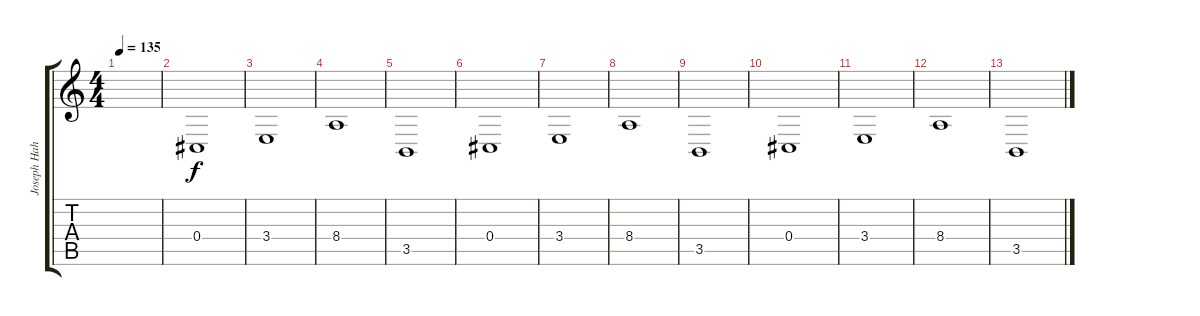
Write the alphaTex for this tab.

\track ("Joseph Hahn (Sampler 2)" "Joseph Hah") {instrument stringensemble1}
\staff {score tabs}
\tuning (Eb4 Bb3 Gb3 Db3 Ab2 Db2) {hide}
\ts (4 4)
\tempo 135
\clef g2
\ks c
|
0.4.1 |
3.4.1 |
8.4.1 |
3.5.1 |
0.4.1 |
3.4.1 |
8.4.1 |
3.5.1 |
0.4.1 |
3.4.1 |
8.4.1 |
3.5.1
